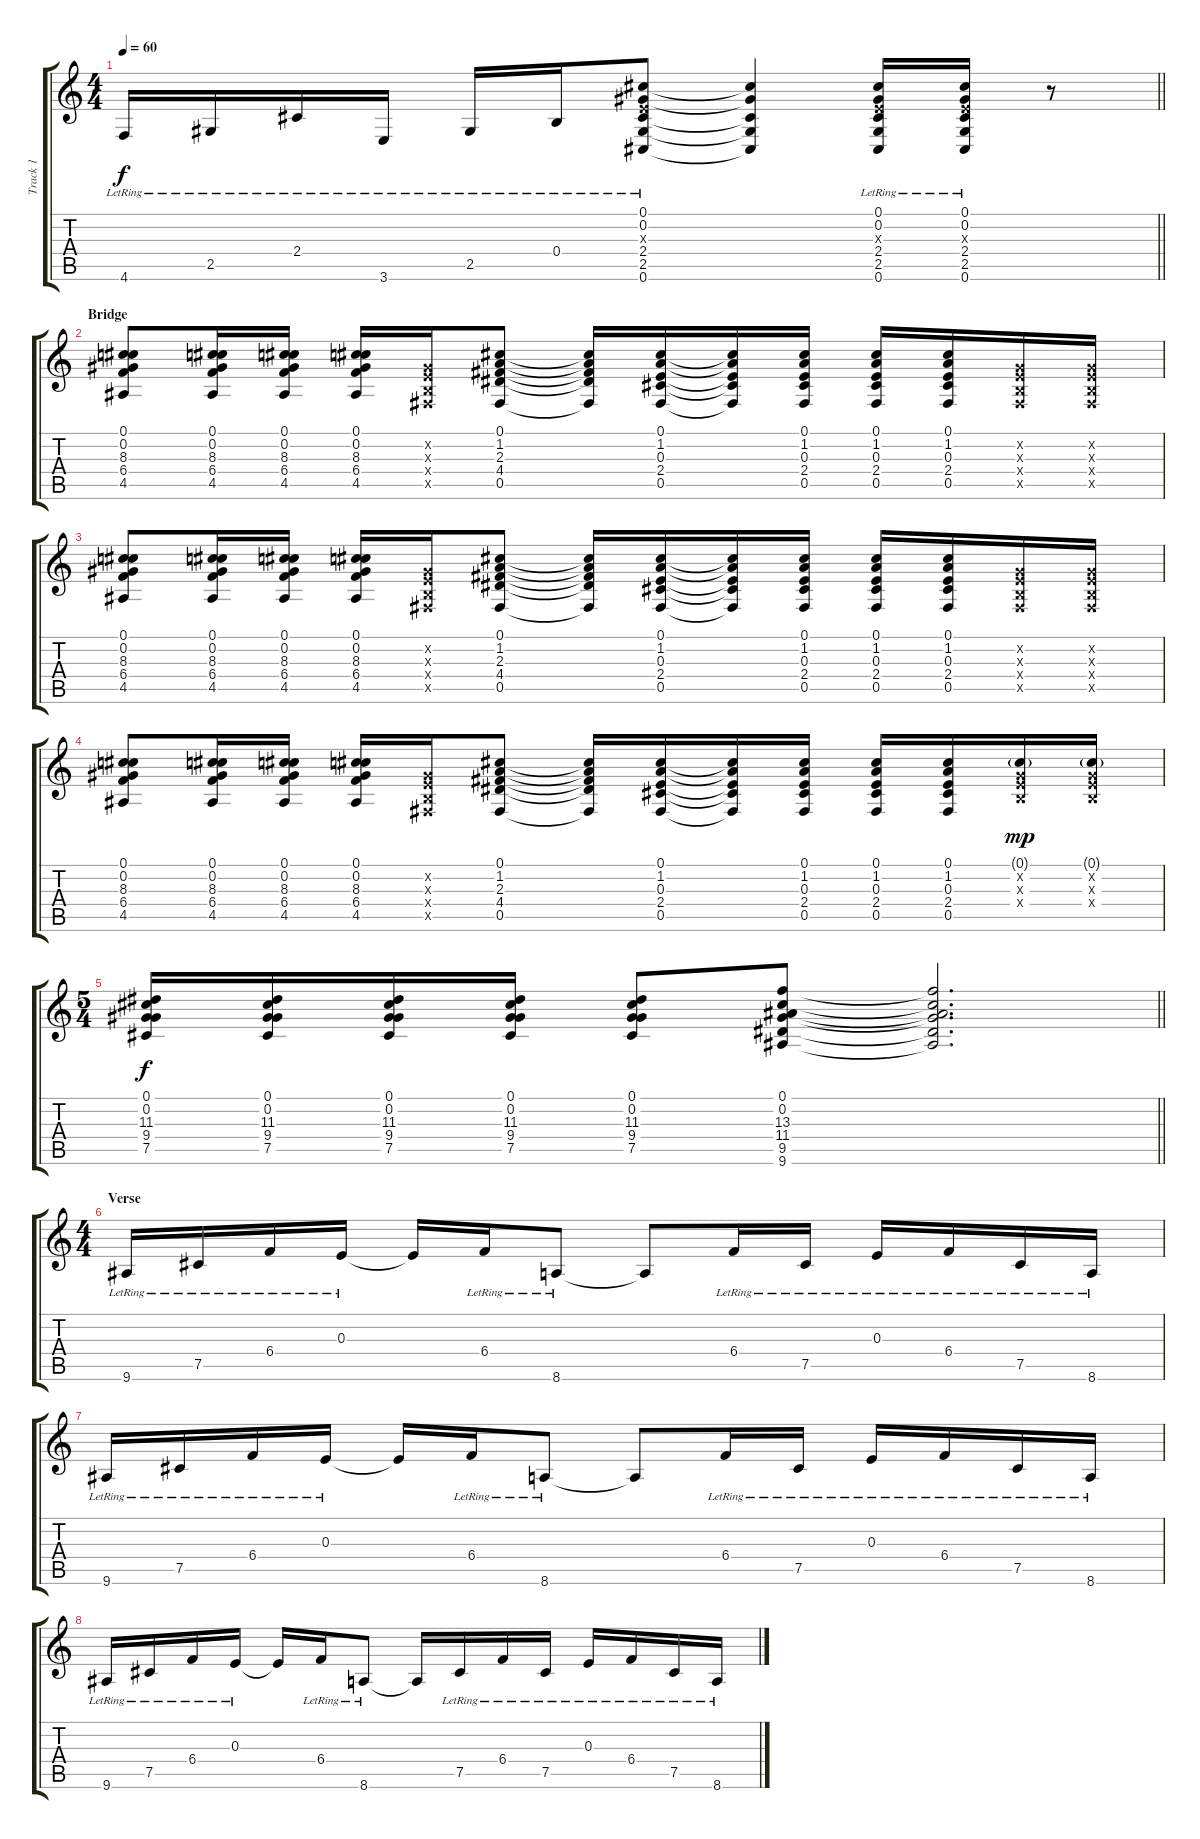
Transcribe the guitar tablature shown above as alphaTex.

\track ("Track 1" "Track 1") {instrument electricguitarclean}
\staff {score tabs}
\tuning (Db4 Ab3 E3 B2 Gb2 Db2) {hide}
\ts (4 4)
\tempo 60
\clef g2
\barLineRight lightlight
\ks c
4.6{lr}.16{dy f} 2.5{lr}.16 2.4{lr}.16 3.6{lr}.16 2.5{lr}.16 0.4{lr}.16 (0.1{lr} 0.2{lr} 0.3{x} 2.4{lr} 2.5{lr} 0.6{lr}).8 (0.1{t} 0.2{t} 2.4{t} 2.5{t} 0.6{t}).4 (0.1{lr} 0.2{lr} 0.3{x} 2.4{lr} 2.5{lr} 0.6{lr}).16 (0.1{lr} 0.2{lr} 0.3{x} 2.4{lr} 2.5{lr} 0.6{lr}).16 r.8 |
\section ("" "Bridge")
(0.1 0.2 8.3 6.4 4.5).8 (0.1 0.2 8.3 6.4 4.5).16 (0.1 0.2 8.3 6.4 4.5).16 (0.1 0.2 8.3 6.4 4.5).16 (0.2{x} 0.3{x} 0.4{x} 0.5{x}).16 (0.1 1.2 2.3 4.4 0.5).8 (0.1{t} 1.2{t} 2.3{t} 4.4{t} 0.5{t}).16 (0.1 1.2 0.3 2.4 0.5).16 (0.1{t} 1.2{t} 0.3{t} 2.4{t} 0.5{t}).16 (0.1 1.2 0.3 2.4 0.5).16 (0.1 1.2 0.3 2.4 0.5).16 (0.1 1.2 0.3 2.4 0.5).16 (0.2{x} 0.3{x} 0.4{x} 0.5{x}).16 (0.2{x} 0.3{x} 0.4{x} 0.5{x}).16 |
(0.1 0.2 8.3 6.4 4.5).8 (0.1 0.2 8.3 6.4 4.5).16 (0.1 0.2 8.3 6.4 4.5).16 (0.1 0.2 8.3 6.4 4.5).16 (0.2{x} 0.3{x} 0.4{x} 0.5{x}).16 (0.1 1.2 2.3 4.4 0.5).8 (0.1{t} 1.2{t} 2.3{t} 4.4{t} 0.5{t}).16 (0.1 1.2 0.3 2.4 0.5).16 (0.1{t} 1.2{t} 0.3{t} 2.4{t} 0.5{t}).16 (0.1 1.2 0.3 2.4 0.5).16 (0.1 1.2 0.3 2.4 0.5).16 (0.1 1.2 0.3 2.4 0.5).16 (0.2{x} 0.3{x} 0.4{x} 0.5{x}).16 (0.2{x} 0.3{x} 0.4{x} 0.5{x}).16 |
(0.1 0.2 8.3 6.4 4.5).8 (0.1 0.2 8.3 6.4 4.5).16 (0.1 0.2 8.3 6.4 4.5).16 (0.1 0.2 8.3 6.4 4.5).16 (0.2{x} 0.3{x} 0.4{x} 0.5{x}).16 (0.1 1.2 2.3 4.4 0.5).8 (0.1{t} 1.2{t} 2.3{t} 4.4{t} 0.5{t}).16 (0.1 1.2 0.3 2.4 0.5).16 (0.1{t} 1.2{t} 0.3{t} 2.4{t} 0.5{t}).16 (0.1 1.2 0.3 2.4 0.5).16 (0.1 1.2 0.3 2.4 0.5).16 (0.1 1.2 0.3 2.4 0.5).16 (0.1{g} 0.2{x} 0.3{x} 0.4{x}).16{dy mp} (0.1{g} 0.2{x} 0.3{x} 0.4{x}).16 |
\ts (5 4)
\barLineRight lightlight
(0.1 0.2 11.3 9.4 7.5).16{dy f} (0.1 0.2 11.3 9.4 7.5).16 (0.1 0.2 11.3 9.4 7.5).16 (0.1 0.2 11.3 9.4 7.5).16 (0.1 0.2 11.3 9.4 7.5).8 (0.1 0.2 13.3 11.4 9.5 9.6).8 (0.1{t} 0.2{t} 13.3{t} 11.4{t} 9.5{t} 9.6{t}).2{d} |
\ts (4 4)
\section ("" "Verse")
9.6{lr}.16 7.5{lr}.16 6.4{lr}.16 0.3{lr}.16 0.3{t}.16 6.4{lr}.16 8.6{lr}.8 8.6{t}.8 6.4{lr}.16 7.5{lr}.16 0.3{lr}.16 6.4{lr}.16 7.5{lr}.16 8.6{lr}.16 |
9.6{lr}.16 7.5{lr}.16 6.4{lr}.16 0.3{lr}.16 0.3{t}.16 6.4{lr}.16 8.6{lr}.8 8.6{t}.8 6.4{lr}.16 7.5{lr}.16 0.3{lr}.16 6.4{lr}.16 7.5{lr}.16 8.6{lr}.16 |
9.6{lr}.16 7.5{lr}.16 6.4{lr}.16 0.3{lr}.16 0.3{t}.16 6.4{lr}.16 8.6{lr}.8 8.6{t}.16 7.5{lr}.16 6.4{lr}.16 7.5{lr}.16 0.3{lr}.16 6.4{lr}.16 7.5{lr}.16 8.6{lr}.16
